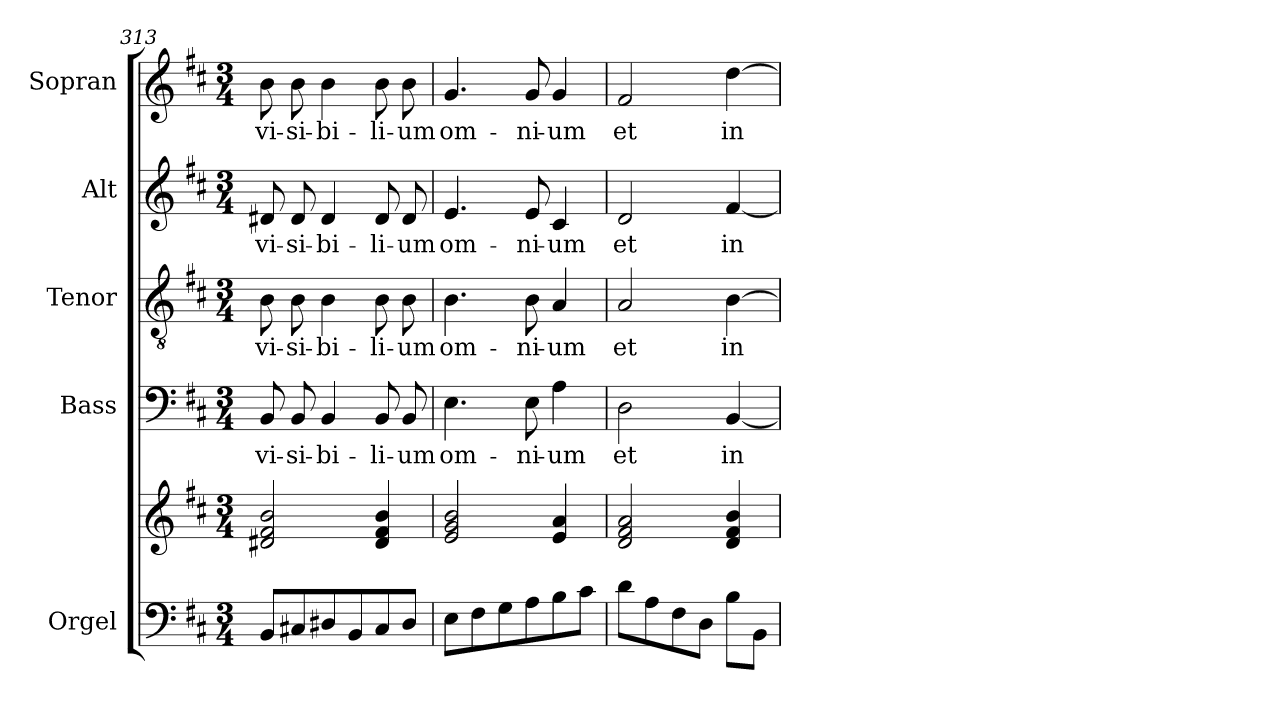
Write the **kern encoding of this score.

**kern	**kern	**kern	**text	**kern	**text	**kern	**text	**kern	**text
*part5	*part5	*part4	*part4	*part3	*part3	*part2	*part2	*part1	*part1
*staff6	*staff5	*staff4	*staff4	*staff3	*staff3	*staff2	*staff2	*staff1	*staff1
*I"Orgel	*	*I"Bass	*	*I"Tenor	*	*I"Alt	*	*I"Sopran	*
*I'Org.	*	*I'B.	*	*I'T.	*	*I'A.	*	*I'S.	*
*clefF4	*clefG2	*clefF4	*	*clefGv2	*	*clefG2	*	*clefG2	*
*k[f#c#]	*k[f#c#]	*k[f#c#]	*	*k[f#c#]	*	*k[f#c#]	*	*k[f#c#]	*
*D:	*D:	*D:	*	*D:	*	*D:	*	*D:	*
*M3/4	*M3/4	*M3/4	*	*M3/4	*	*M3/4	*	*M3/4	*
=313	=313	=313	=313	=313	=313	=313	=313	=313	=313
!	!	!	!LO:LY:b	!	!LO:LY:b	!	!LO:LY:b	!	!LO:LY:b
8BB/L	2d#X/ 2f#/ 2b/	8BB/	vi-	8B\	vi-	8d#X/	vi-	8b\	vi-
!	!	!	!LO:LY:b	!	!LO:LY:b	!	!LO:LY:b	!	!LO:LY:b
8C#X/	.	8BB/	-si-	8B\	-si-	8d#/	-si-	8b\	-si-
!	!	!	!LO:LY:b	!	!LO:LY:b	!	!LO:LY:b	!	!LO:LY:b
8D#X/	.	4BB/	-bi-	4B\	-bi-	4d#/	-bi-	4b\	-bi-
8BB/	.	.	.	.	.	.	.	.	.
!	!	!	!LO:LY:b	!	!LO:LY:b	!	!LO:LY:b	!	!LO:LY:b
8C#/	4d#/ 4f#/ 4b/	8BB/	-li-	8B\	-li-	8d#/	-li-	8b\	-li-
!	!	!	!LO:LY:b	!	!LO:LY:b	!	!LO:LY:b	!	!LO:LY:b
8D#/J	.	8BB/	-um	8B\	-um	8d#/	-um	8b\	-um
=314	=314	=314	=314	=314	=314	=314	=314	=314	=314
!	!	!	!LO:LY:b	!	!LO:LY:b	!	!LO:LY:b	!	!LO:LY:b
8E\L	2e/ 2g/ 2b/	4.E\	om-	4.B\	om-	4.e/	om-	4.g/	om-
8F#\	.	.	.	.	.	.	.	.	.
8G\	.	.	.	.	.	.	.	.	.
!	!	!	!LO:LY:b	!	!LO:LY:b	!	!LO:LY:b	!	!LO:LY:b
8A\	.	8E\	-ni-	8B\	-ni-	8e/	-ni-	8g/	-ni-
!	!	!	!LO:LY:b	!	!LO:LY:b	!	!LO:LY:b	!	!LO:LY:b
8B\	4e/ 4a/	4A\	-um	4A/	-um	4c#/	-um	4g/	-um
8c#\J	.	.	.	.	.	.	.	.	.
=315	=315	=315	=315	=315	=315	=315	=315	=315	=315
!	!	!	!LO:LY:b	!	!LO:LY:b	!	!LO:LY:b	!	!LO:LY:b
8d\L	2d/ 2f#/ 2a/	2D\	et	2A/	et	2d/	et	2f#/	et
8A\	.	.	.	.	.	.	.	.	.
8F#\	.	.	.	.	.	.	.	.	.
8D\J	.	.	.	.	.	.	.	.	.
!	!	!	!LO:LY:b	!	!LO:LY:b	!	!LO:LY:b	!	!LO:LY:b
8B\L	4d/ 4f#/ 4b/	[4BB/	in-	[4B\	in-	[4f#/	in-	[4dd\	in-
8BB\J	.	.	.	.	.	.	.	.	.
=	=	=	=	=	=	=	=	=	=
*-	*-	*-	*-	*-	*-	*-	*-	*-	*-
